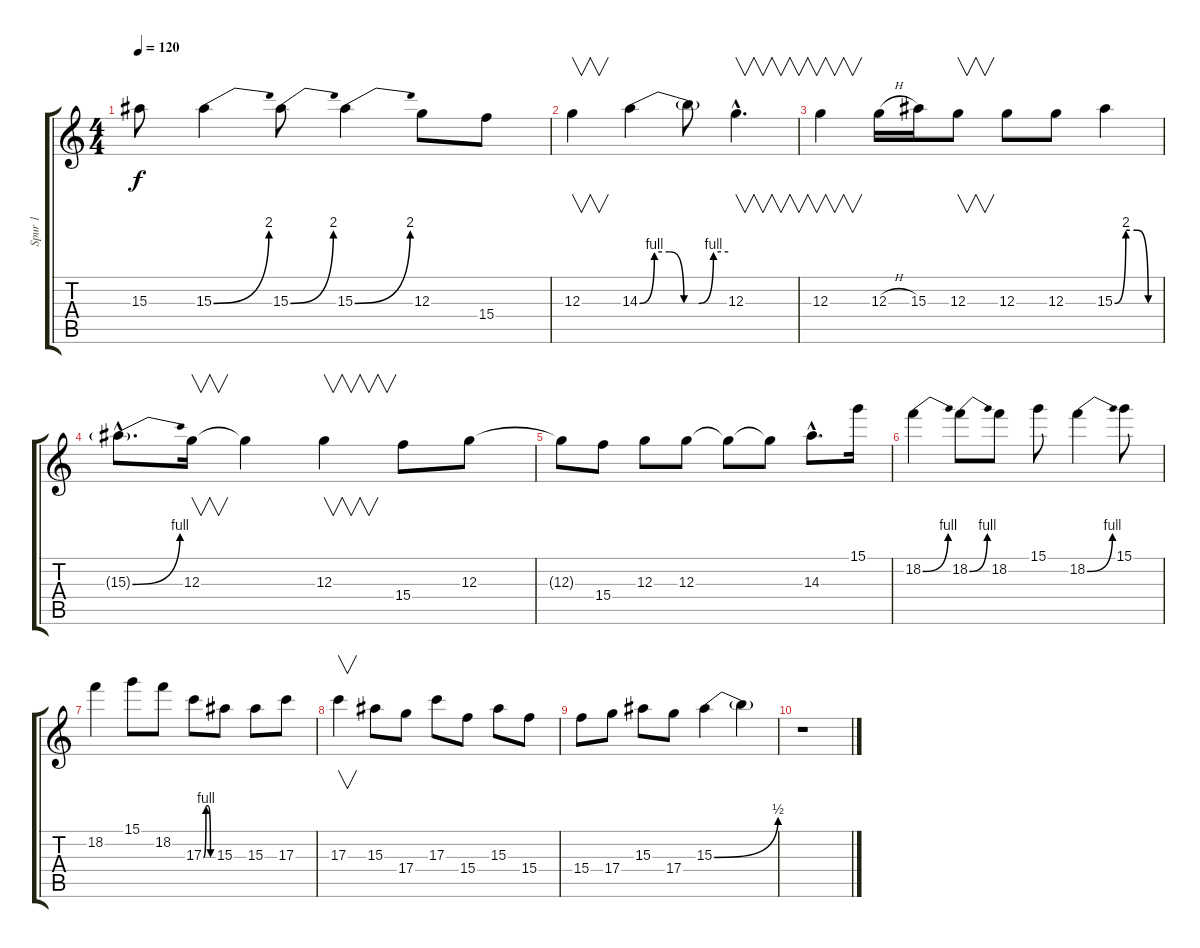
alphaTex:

\track ("Spur 1" "Spur 1") {instrument overdrivenguitar}
\staff {score tabs}
\tuning (E4 B3 G3 D3 A2 E2) {hide}
\ts (4 4)
\tempo 120
\clef g2
\ks c
15.3{t}.8{dy f} 15.3{be (bend 0 0 60 8)}.4 15.3{be (bend 0 0 60 8)}.8 15.3{be (bend 0 0 60 8)}.4 12.3.8 15.4.8 |
12.3.4{v} 14.3{be (custom 0 0 10 4 20 4 30 0 40 0 50 4 60 4)}.4 14.3{t}.8 12.3{hac}.4{v d} |
12.3.4{v} 12.3{h}.16 15.3.16 12.3.8{v} 12.3.8 12.3.8 15.3{be (custom 0 0 15 8 30 8 45 0 60 0)}.4 |
15.3{be (bend 0 0 60 4) g hac}.8{d} 12.3.16{v} 12.3{t}.4 12.3.4{v} 15.4.8 12.3.8 |
12.3{t}.8 15.4.8 12.3.8 12.3.8 12.3{t}.8 12.3{t}.8 14.3{hac}.8{d} 15.1.16 |
18.2{be (bend 0 0 60 4)}.4 18.2{be (bend 0 0 60 4)}.8 18.2.8 15.1.8 18.2{be (bend 0 0 60 4)}.4 15.1.8 |
18.2.4 15.1.8 18.2.8 17.3{be (custom 0 0 16 4 30 4 45 0 60 0)}.8 15.3.8 15.3.8 17.3.8 |
17.3.4{v} 15.3.8 17.4.8 17.3.8 15.4.8 15.3.8 15.4.8 |
15.4.8 17.4.8 15.3.8 17.4.8 15.3{be (bend 0 0 60 2)}.4 15.3{t}.4 |
r.1
